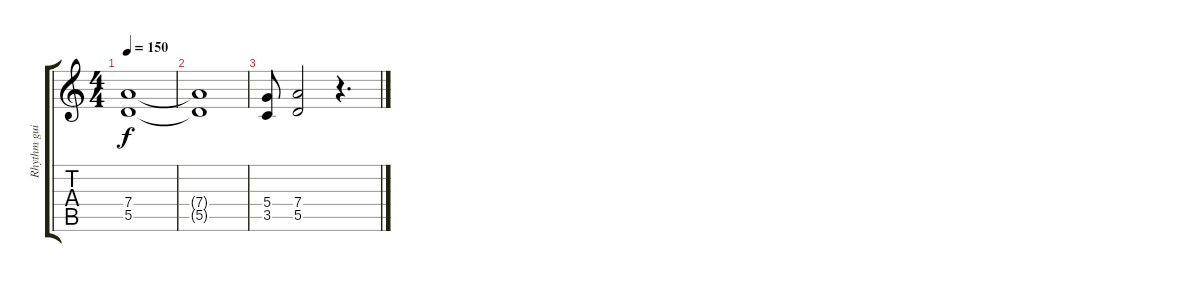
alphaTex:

\track ("Rhythm guitar" "Rhythm gui") {instrument distortionguitar}
\staff {score tabs}
\tuning (E4 B3 G3 D3 A2 E2) {hide}
\ts (4 4)
\tempo 150
\clef g2
\ks c
(7.4{t} 5.5{t}).1{dy f} |
(7.4{t} 5.5{t}).1 |
(5.4 3.5).8 (7.4 5.5).2 r.4{d}
